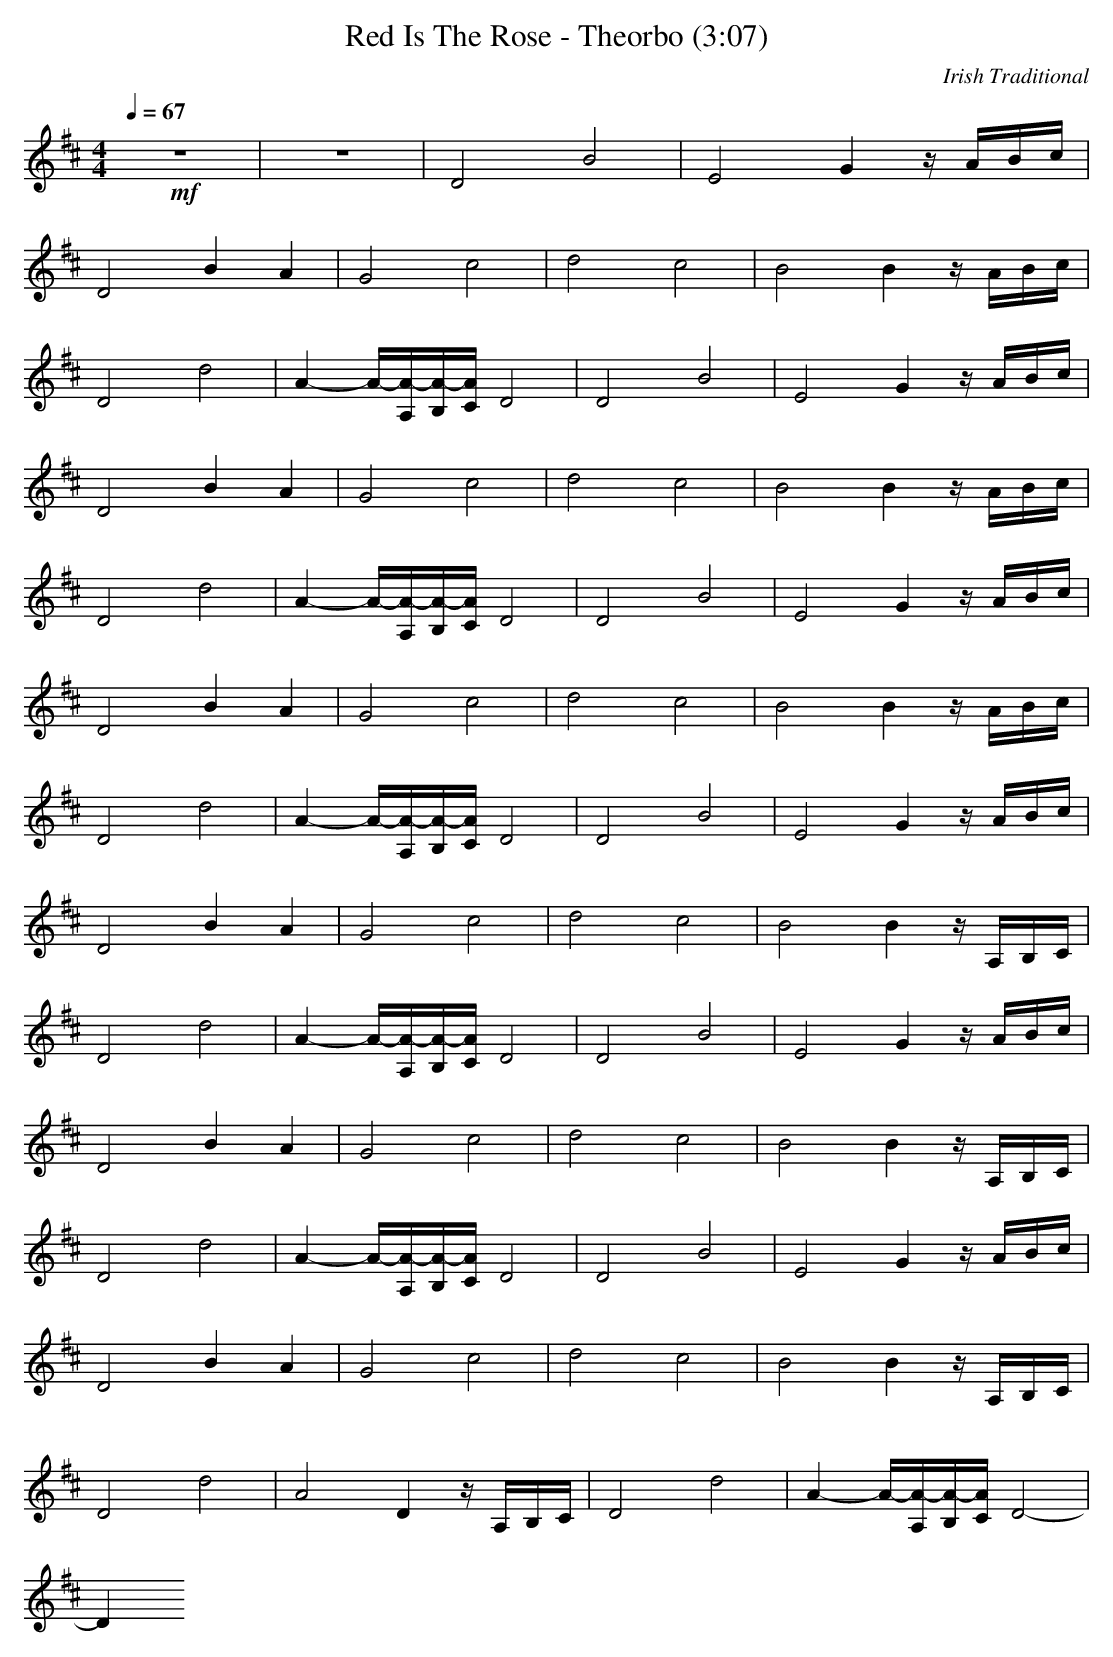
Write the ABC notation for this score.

X:1
T:Red Is The Rose - Theorbo (3:07)
C:Irish Traditional
M:4/4
L:1/8
Q:1/4=67
K:D
+mf+z8| \
z8| \
D4 B4| \
E4 G2 z/2A/2B/2c/2|
D4 B2 A2| \
G4 c4| \
d4 c4| \
B4 B2 z/2A/2B/2c/2|
D4 d4| \
A2- A/2-[A/2-A,/2][A/2-B,/2][A/2C/2] D4| \
D4 B4| \
E4 G2 z/2A/2B/2c/2|
D4 B2 A2| \
G4 c4| \
d4 c4| \
B4 B2 z/2A/2B/2c/2|
D4 d4| \
A2- A/2-[A/2-A,/2][A/2-B,/2][A/2C/2] D4| \
D4 B4| \
E4 G2 z/2A/2B/2c/2|
D4 B2 A2| \
G4 c4| \
d4 c4| \
B4 B2 z/2A/2B/2c/2|
D4 d4| \
A2- A/2-[A/2-A,/2][A/2-B,/2][A/2C/2] D4| \
D4 B4| \
E4 G2 z/2A/2B/2c/2|
D4 B2 A2| \
G4 c4| \
d4 c4| \
B4 B2 z/2A,/2B,/2C/2|
D4 d4| \
A2- A/2-[A/2-A,/2][A/2-B,/2][A/2C/2] D4| \
D4 B4| \
E4 G2 z/2A/2B/2c/2|
D4 B2 A2| \
G4 c4| \
d4 c4| \
B4 B2 z/2A,/2B,/2C/2|
D4 d4| \
A2- A/2-[A/2-A,/2][A/2-B,/2][A/2C/2] D4| \
D4 B4| \
E4 G2 z/2A/2B/2c/2|
D4 B2 A2| \
G4 c4| \
d4 c4| \
B4 B2 z/2A,/2B,/2C/2|
D4 d4| \
A4 D2 z/2A,/2B,/2C/2| \
D4 d4| \
A2- A/2-[A/2-A,/2][A/2-B,/2][A/2C/2] D4-|
D2
